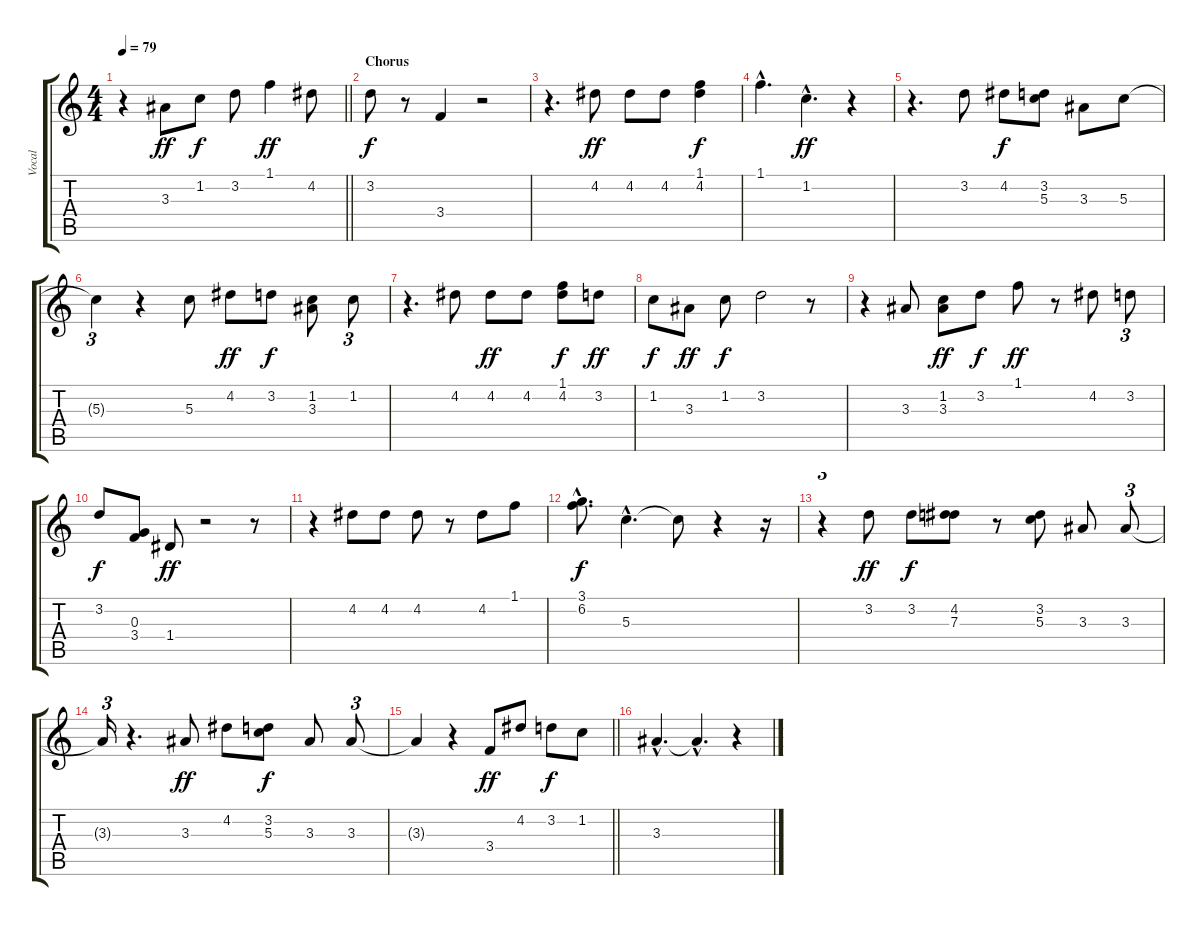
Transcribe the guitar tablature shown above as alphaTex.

\track ("Vocal" "Vocal") {instrument contrabass}
\staff {score tabs}
\tuning (E4 B3 G3 D3 A2 E2) {hide}
\ts (4 4)
\tempo 79
\clef g2
\barLineRight lightlight
\ks c
r.4{dy f} 3.3.8{dy ff} 1.2.8{dy f} 3.2.8 1.1.4{dy ff} 4.2.8 |
\section ("" "Chorus")
3.2.8{dy f} r.8 3.4.4 r.2 |
r.4{d} 4.2.8{dy ff} 4.2.8 4.2.8 (1.1 4.2).4{dy f} |
1.1{hac}.4{d} 1.2{hac}.4{d dy ff} r.4 |
r.4{d} 3.2.8 4.2.8{dy f} (3.2 5.3).8 3.3.8 5.3.8 |
5.3{t}.4{tu (3 2)} r.4 5.3.8 4.2.8{dy ff} 3.2.8{dy f} (1.2 3.3).8 1.2.8{tu (3 2)} |
r.4{d} 4.2.8 4.2.8{dy ff} 4.2.8 (1.1 4.2).8{dy f} 3.2.8{dy ff} |
1.2.8{dy f} 3.3.8{dy ff} 1.2.8{dy f} 3.2.2 r.8 |
r.4{tu (3 2)} 3.3.8 (1.2 3.3).8{dy ff} 3.2.8{dy f} 1.1.8{dy ff} r.8 4.2.8 3.2.8{tu (3 2)} |
3.2.8{dy f} (0.3 3.4).8 1.4.8{dy ff} r.2 r.8 |
r.4 4.2.8 4.2.8 4.2.8 r.8 4.2.8 1.1.8 |
(3.1{hac} 6.2{hac}).8{d dy f} 5.3{hac}.4{d} 5.3{t}.8 r.4 r.16 |
r.4{tu (3 2)} 3.2.8{dy ff} 3.2.8{dy f} (4.2 7.3).8 r.8 (3.2 5.3).8 3.3.8 3.3.8{tu (3 2)} |
3.3{t}.16{tu (3 2)} r.4{d} 3.3.8{dy ff} 4.2.8 (3.2 5.3).8{dy f} 3.3.8 3.3.8{tu (3 2)} |
\barLineRight lightlight
3.3{t}.4 r.4 3.4.8{dy ff} 4.2.8 3.2.8{dy f} 1.2.8 |
3.3{hac}.4{d} 3.3{hac t}.4{d} r.4
